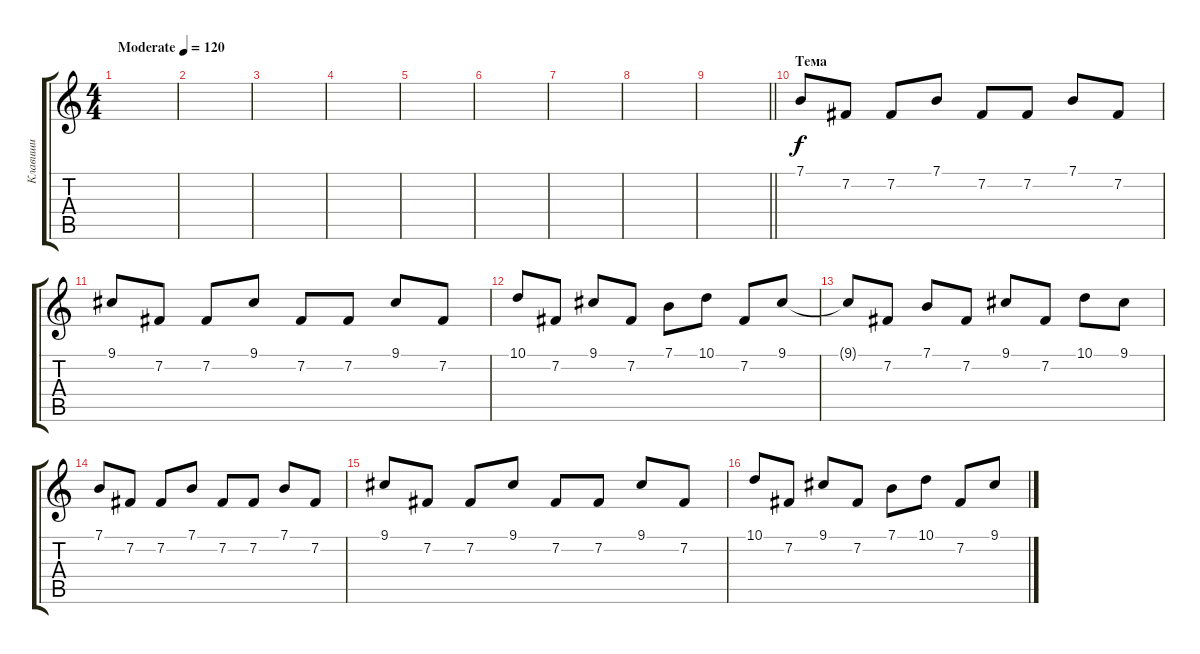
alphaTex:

\track ("Клавиши" "Клавиши") {instrument fx7echoes}
\staff {score tabs}
\tuning (E4 B3 G3 D3 A2 E2) {hide}
\ts (4 4)
\tempo (120 "Moderate")
\clef g2
\ks c
|
|
|
|
|
|
|
|
\barLineRight lightlight
|
\section ("" "Тема")
7.1.8 7.2.8 7.2.8 7.1.8 7.2.8 7.2.8 7.1.8 7.2.8 |
9.1.8 7.2.8 7.2.8 9.1.8 7.2.8 7.2.8 9.1.8 7.2.8 |
10.1.8 7.2.8 9.1.8 7.2.8 7.1.8 10.1.8 7.2.8 9.1.8 |
9.1{t}.8 7.2.8 7.1.8 7.2.8 9.1.8 7.2.8 10.1.8 9.1.8 |
7.1.8 7.2.8 7.2.8 7.1.8 7.2.8 7.2.8 7.1.8 7.2.8 |
9.1.8 7.2.8 7.2.8 9.1.8 7.2.8 7.2.8 9.1.8 7.2.8 |
10.1.8 7.2.8 9.1.8 7.2.8 7.1.8 10.1.8 7.2.8 9.1.8
